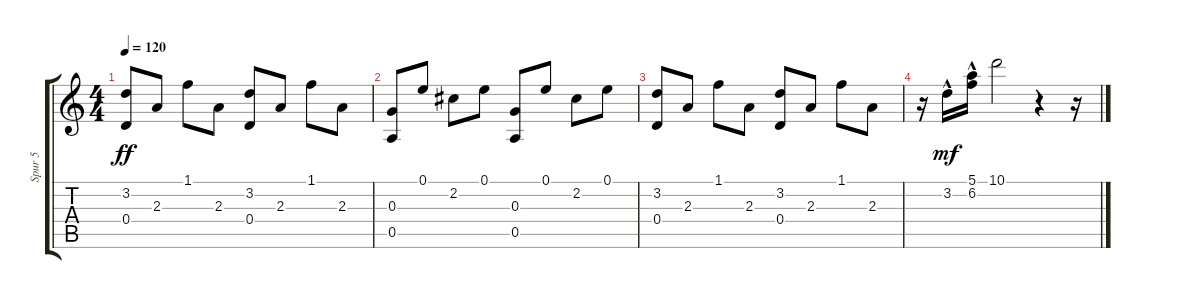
\track ("Spur 5" "Spur 5") {instrument acousticguitarsteel}
\staff {score tabs}
\tuning (E4 B3 G3 D3 A2 E2) {hide}
\ts (4 4)
\tempo 120
\clef g2
\ks c
(3.2 0.4).8{dy ff} 2.3.8 1.1.8 2.3.8 (3.2 0.4).8 2.3.8 1.1.8 2.3.8 |
(0.3 0.5).8 0.1.8 2.2.8 0.1.8 (0.3 0.5).8 0.1.8 2.2.8 0.1.8 |
(3.2 0.4).8 2.3.8 1.1.8 2.3.8 (3.2 0.4).8 2.3.8 1.1.8 2.3.8 |
r.16 3.2{hac}.16{dy mf volume 8 balance 8} (5.1{hac} 6.2).16 10.1.2 r.4 r.16
